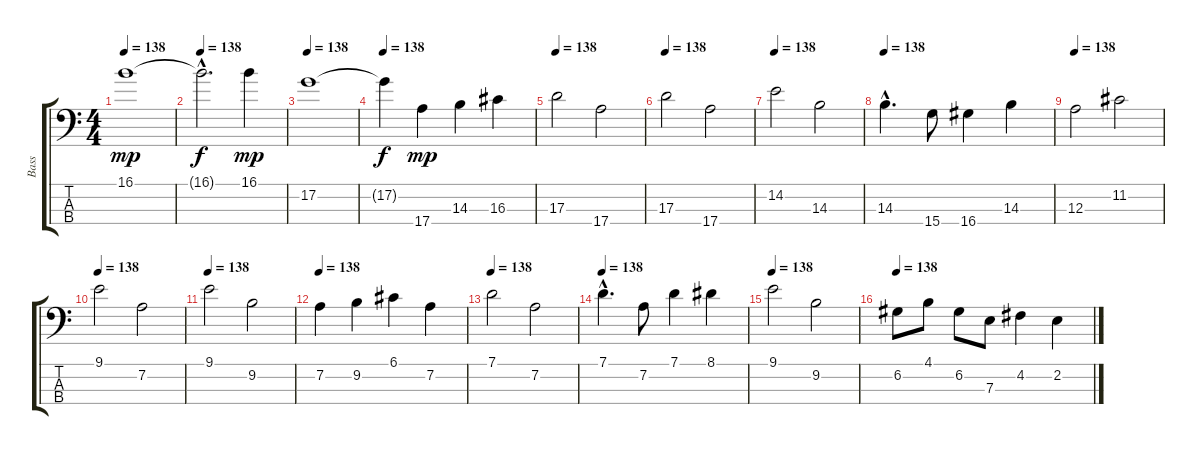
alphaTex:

\track ("Bass" "Bass") {instrument electricbasspick}
\staff {score tabs}
\tuning (G2 D2 A1 E1) {hide}
\ts (4 4)
\tempo 138
\clef f4
\ks c
16.1.1{dy mp} |
\tempo 138
16.1{hac t}.2{d dy f} 16.1.4{dy mp} |
\tempo 138
17.2.1 |
\tempo 138
17.2{t}.4{dy f} 17.4.4{dy mp} 14.3.4 16.3.4 |
\tempo 138
17.3.2 17.4.2 |
\tempo 138
17.3.2 17.4.2 |
\tempo 138
14.2.2 14.3.2 |
\tempo 138
14.3{hac}.4{d} 15.4.8 16.4.4 14.3.4 |
\tempo 138
12.3.2 11.2.2 |
\tempo 138
9.1.2 7.2.2 |
\tempo 138
9.1.2 9.2.2 |
\tempo 138
7.2.4 9.2.4 6.1.4 7.2.4 |
\tempo 138
7.1.2 7.2.2 |
\tempo 138
7.1{hac}.4{d} 7.2.8 7.1.4 8.1.4 |
\tempo 138
9.1.2 9.2.2 |
\tempo 138
6.2.8 4.1.8 6.2.8 7.3.8 4.2.4 2.2.4
